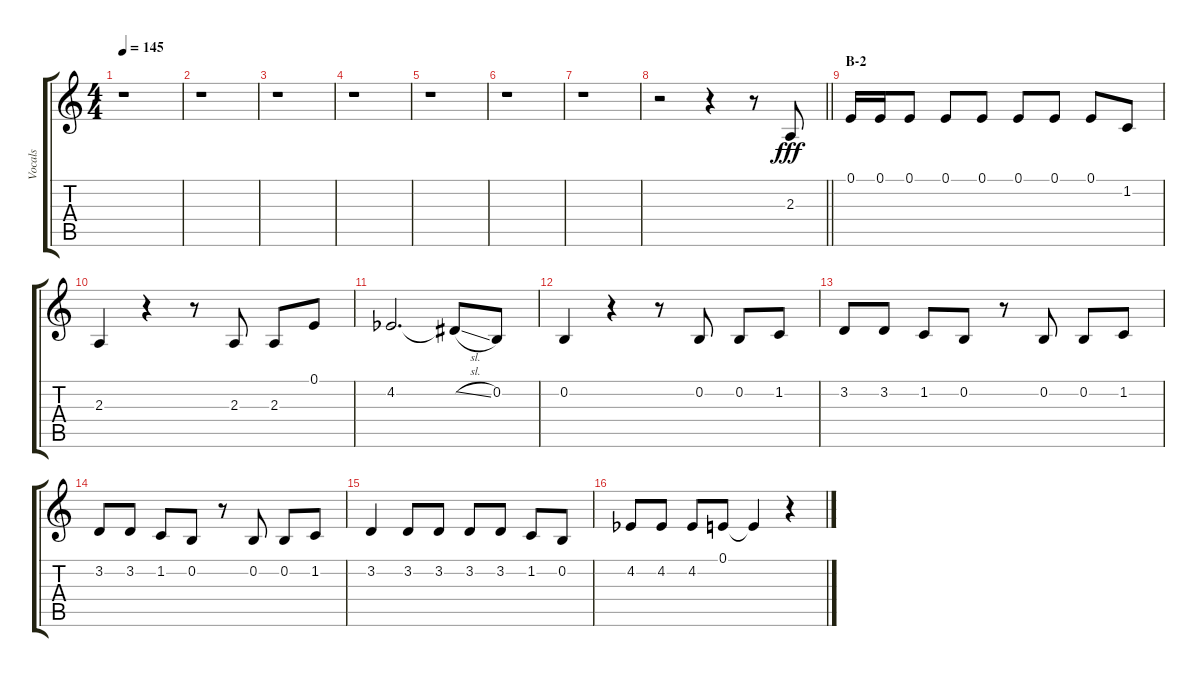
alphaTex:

\track ("Vocals" "Vocals") {instrument voiceoohs}
\staff {score tabs}
\tuning (E4 B3 G3 D3 A2 E2) {hide}
\ts (4 4)
\tempo 145
\clef g2
\ks c
r.1{dy fff} |
r.1 |
r.1 |
r.1 |
r.1 |
r.1 |
r.1 |
\barLineRight lightlight
r.2 r.4 r.8 2.3.8 |
\section ("" "B-2")
0.1.16 0.1.16 0.1.8 0.1.8 0.1.8 0.1.8 0.1.8 0.1.8 1.2.8 |
2.3.4 r.4 r.8 2.3.8 2.3.8 0.1.8 |
4.2{acc b}.2{d} 4.2{sl t}.8 0.2.8 |
0.2.4 r.4 r.8 0.2.8 0.2.8 1.2.8 |
3.2.8 3.2.8 1.2.8 0.2.8 r.8 0.2.8 0.2.8 1.2.8 |
3.2.8 3.2.8 1.2.8 0.2.8 r.8 0.2.8 0.2.8 1.2.8 |
3.2.4 3.2.8 3.2.8 3.2.8 3.2.8 1.2.8 0.2.8 |
4.2{acc b}.8 4.2{acc b}.8 4.2{acc b}.8 0.1.8 0.1{t}.4 r.4
